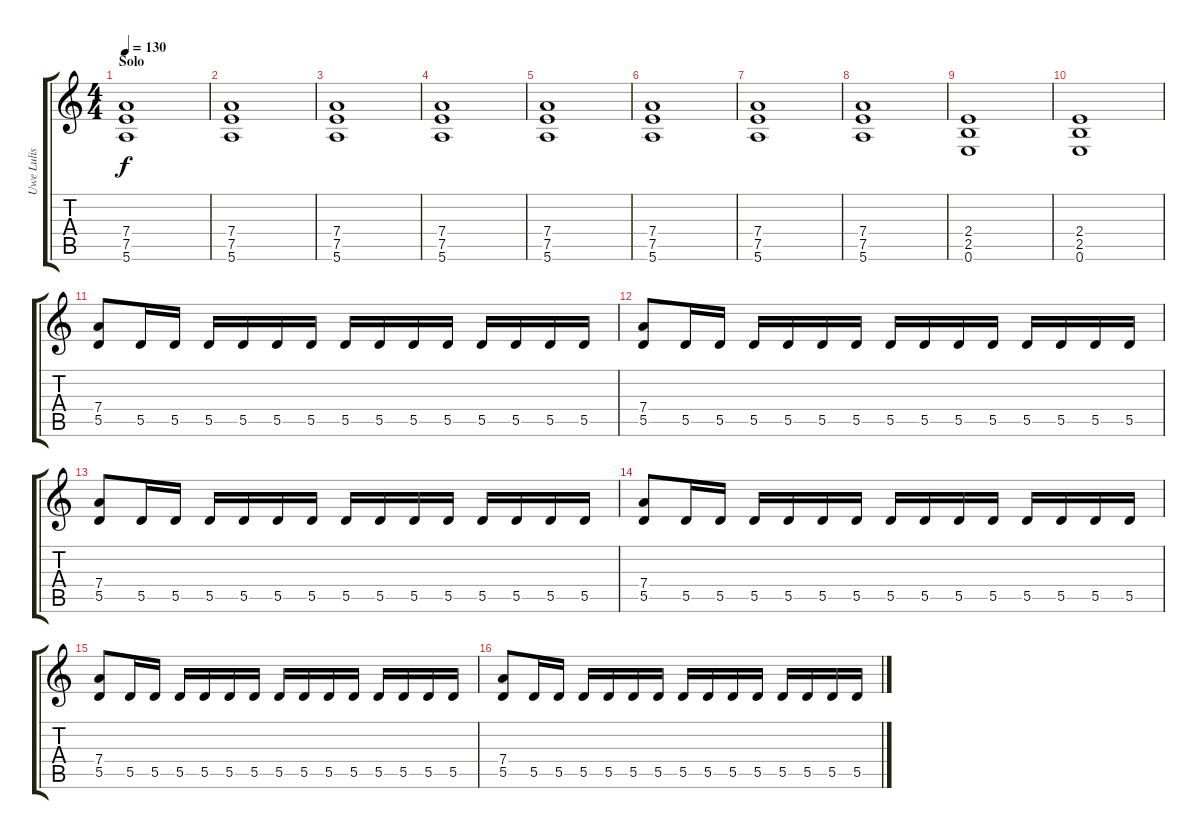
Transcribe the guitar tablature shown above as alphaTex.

\track ("Uwe Lulis" "Uwe Lulis") {instrument distortionguitar}
\staff {score tabs}
\tuning (E4 B3 G3 D3 A2 E2) {hide}
\ts (4 4)
\section ("" "Solo")
\tempo 130
\clef g2
\ks c
(7.4 7.5 5.6).1{dy f} |
(7.4 7.5 5.6).1 |
(7.4 7.5 5.6).1 |
(7.4 7.5 5.6).1 |
(7.4 7.5 5.6).1 |
(7.4 7.5 5.6).1 |
(7.4 7.5 5.6).1 |
(7.4 7.5 5.6).1 |
(2.4 2.5 0.6).1 |
(2.4 2.5 0.6).1 |
(7.4 5.5).8 5.5.16 5.5.16 5.5.16 5.5.16 5.5.16 5.5.16 5.5.16 5.5.16 5.5.16 5.5.16 5.5.16 5.5.16 5.5.16 5.5.16 |
(7.4 5.5).8 5.5.16 5.5.16 5.5.16 5.5.16 5.5.16 5.5.16 5.5.16 5.5.16 5.5.16 5.5.16 5.5.16 5.5.16 5.5.16 5.5.16 |
(7.4 5.5).8 5.5.16 5.5.16 5.5.16 5.5.16 5.5.16 5.5.16 5.5.16 5.5.16 5.5.16 5.5.16 5.5.16 5.5.16 5.5.16 5.5.16 |
(7.4 5.5).8 5.5.16 5.5.16 5.5.16 5.5.16 5.5.16 5.5.16 5.5.16 5.5.16 5.5.16 5.5.16 5.5.16 5.5.16 5.5.16 5.5.16 |
(7.4 5.5).8 5.5.16 5.5.16 5.5.16 5.5.16 5.5.16 5.5.16 5.5.16 5.5.16 5.5.16 5.5.16 5.5.16 5.5.16 5.5.16 5.5.16 |
(7.4 5.5).8 5.5.16 5.5.16 5.5.16 5.5.16 5.5.16 5.5.16 5.5.16 5.5.16 5.5.16 5.5.16 5.5.16 5.5.16 5.5.16 5.5.16
